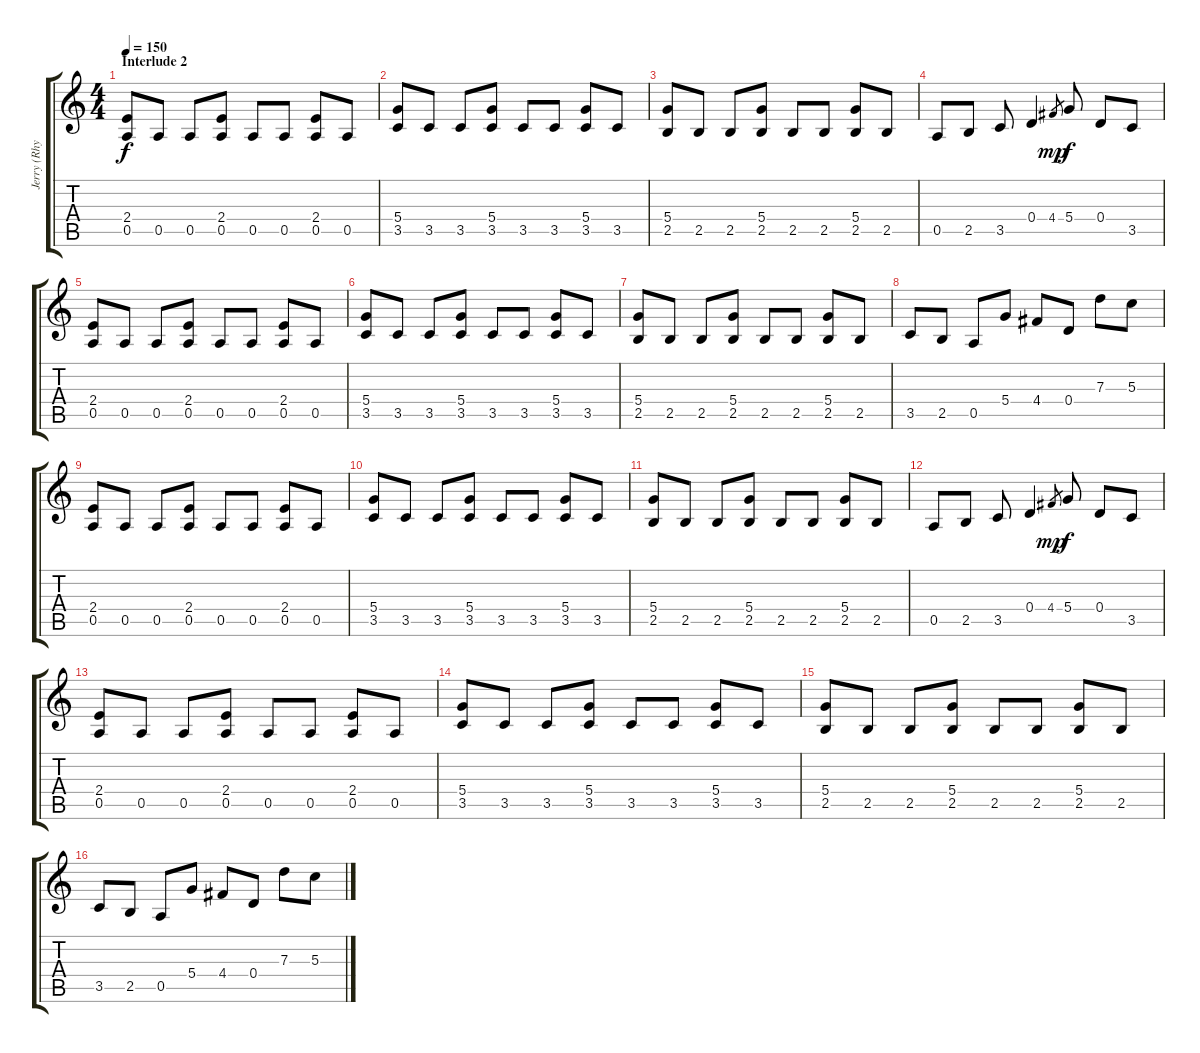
\track ("Jerry (Rhythm)" "Jerry (Rhy") {instrument distortionguitar}
\staff {score tabs}
\tuning (E4 B3 G3 D3 A2 E2) {hide}
\ts (4 4)
\section ("" "Interlude 2")
\tempo 150
\clef g2
\ks c
(2.4 0.5).8{dy f} 0.5.8 0.5.8 (2.4 0.5).8 0.5.8 0.5.8 (2.4 0.5).8 0.5.8 |
(5.4 3.5).8 3.5.8 3.5.8 (5.4 3.5).8 3.5.8 3.5.8 (5.4 3.5).8 3.5.8 |
(5.4 2.5).8 2.5.8 2.5.8 (5.4 2.5).8 2.5.8 2.5.8 (5.4 2.5).8 2.5.8 |
0.5.8 2.5.8 3.5.8 0.4.4 4.4.8{gr dy mp} 5.4.8{dy f} 0.4.8 3.5.8 |
(2.4 0.5).8 0.5.8 0.5.8 (2.4 0.5).8 0.5.8 0.5.8 (2.4 0.5).8 0.5.8 |
(5.4 3.5).8 3.5.8 3.5.8 (5.4 3.5).8 3.5.8 3.5.8 (5.4 3.5).8 3.5.8 |
(5.4 2.5).8 2.5.8 2.5.8 (5.4 2.5).8 2.5.8 2.5.8 (5.4 2.5).8 2.5.8 |
3.5.8 2.5.8 0.5.8 5.4.8 4.4.8 0.4.8 7.3.8 5.3.8 |
(2.4 0.5).8 0.5.8 0.5.8 (2.4 0.5).8 0.5.8 0.5.8 (2.4 0.5).8 0.5.8 |
(5.4 3.5).8 3.5.8 3.5.8 (5.4 3.5).8 3.5.8 3.5.8 (5.4 3.5).8 3.5.8 |
(5.4 2.5).8 2.5.8 2.5.8 (5.4 2.5).8 2.5.8 2.5.8 (5.4 2.5).8 2.5.8 |
0.5.8 2.5.8 3.5.8 0.4.4 4.4.8{gr dy mp} 5.4.8{dy f} 0.4.8 3.5.8 |
(2.4 0.5).8 0.5.8 0.5.8 (2.4 0.5).8 0.5.8 0.5.8 (2.4 0.5).8 0.5.8 |
(5.4 3.5).8 3.5.8 3.5.8 (5.4 3.5).8 3.5.8 3.5.8 (5.4 3.5).8 3.5.8 |
(5.4 2.5).8 2.5.8 2.5.8 (5.4 2.5).8 2.5.8 2.5.8 (5.4 2.5).8 2.5.8 |
3.5.8 2.5.8 0.5.8 5.4.8 4.4.8 0.4.8 7.3.8 5.3.8
